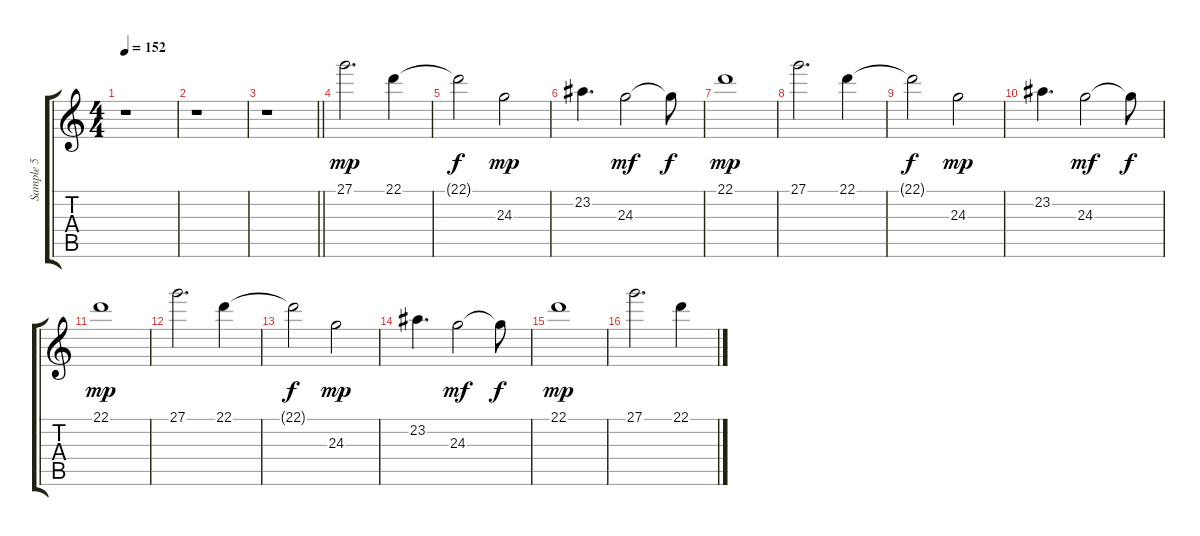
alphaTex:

\track ("Sample 5" "Sample 5") {instrument lead1square}
\staff {score tabs}
\tuning (E4 B3 G3 D3 A2 E2) {hide}
\ts (4 4)
\tempo 152
\clef g2
\ks c
r.1{dy f} |
r.1 |
\barLineRight lightlight
r.1 |
\section ("" " ")
27.1.2{d dy mp} 22.1.4 |
22.1{t}.2{dy f} 24.3.2{dy mp} |
23.2.4{d} 24.3.2{dy mf} 24.3{t}.8{dy f} |
22.1.1{dy mp} |
27.1.2{d} 22.1.4 |
22.1{t}.2{dy f} 24.3.2{dy mp} |
23.2.4{d} 24.3.2{dy mf} 24.3{t}.8{dy f} |
22.1.1{dy mp} |
27.1.2{d} 22.1.4 |
22.1{t}.2{dy f} 24.3.2{dy mp} |
23.2.4{d} 24.3.2{dy mf} 24.3{t}.8{dy f} |
22.1.1{dy mp} |
27.1.2{d} 22.1.4
